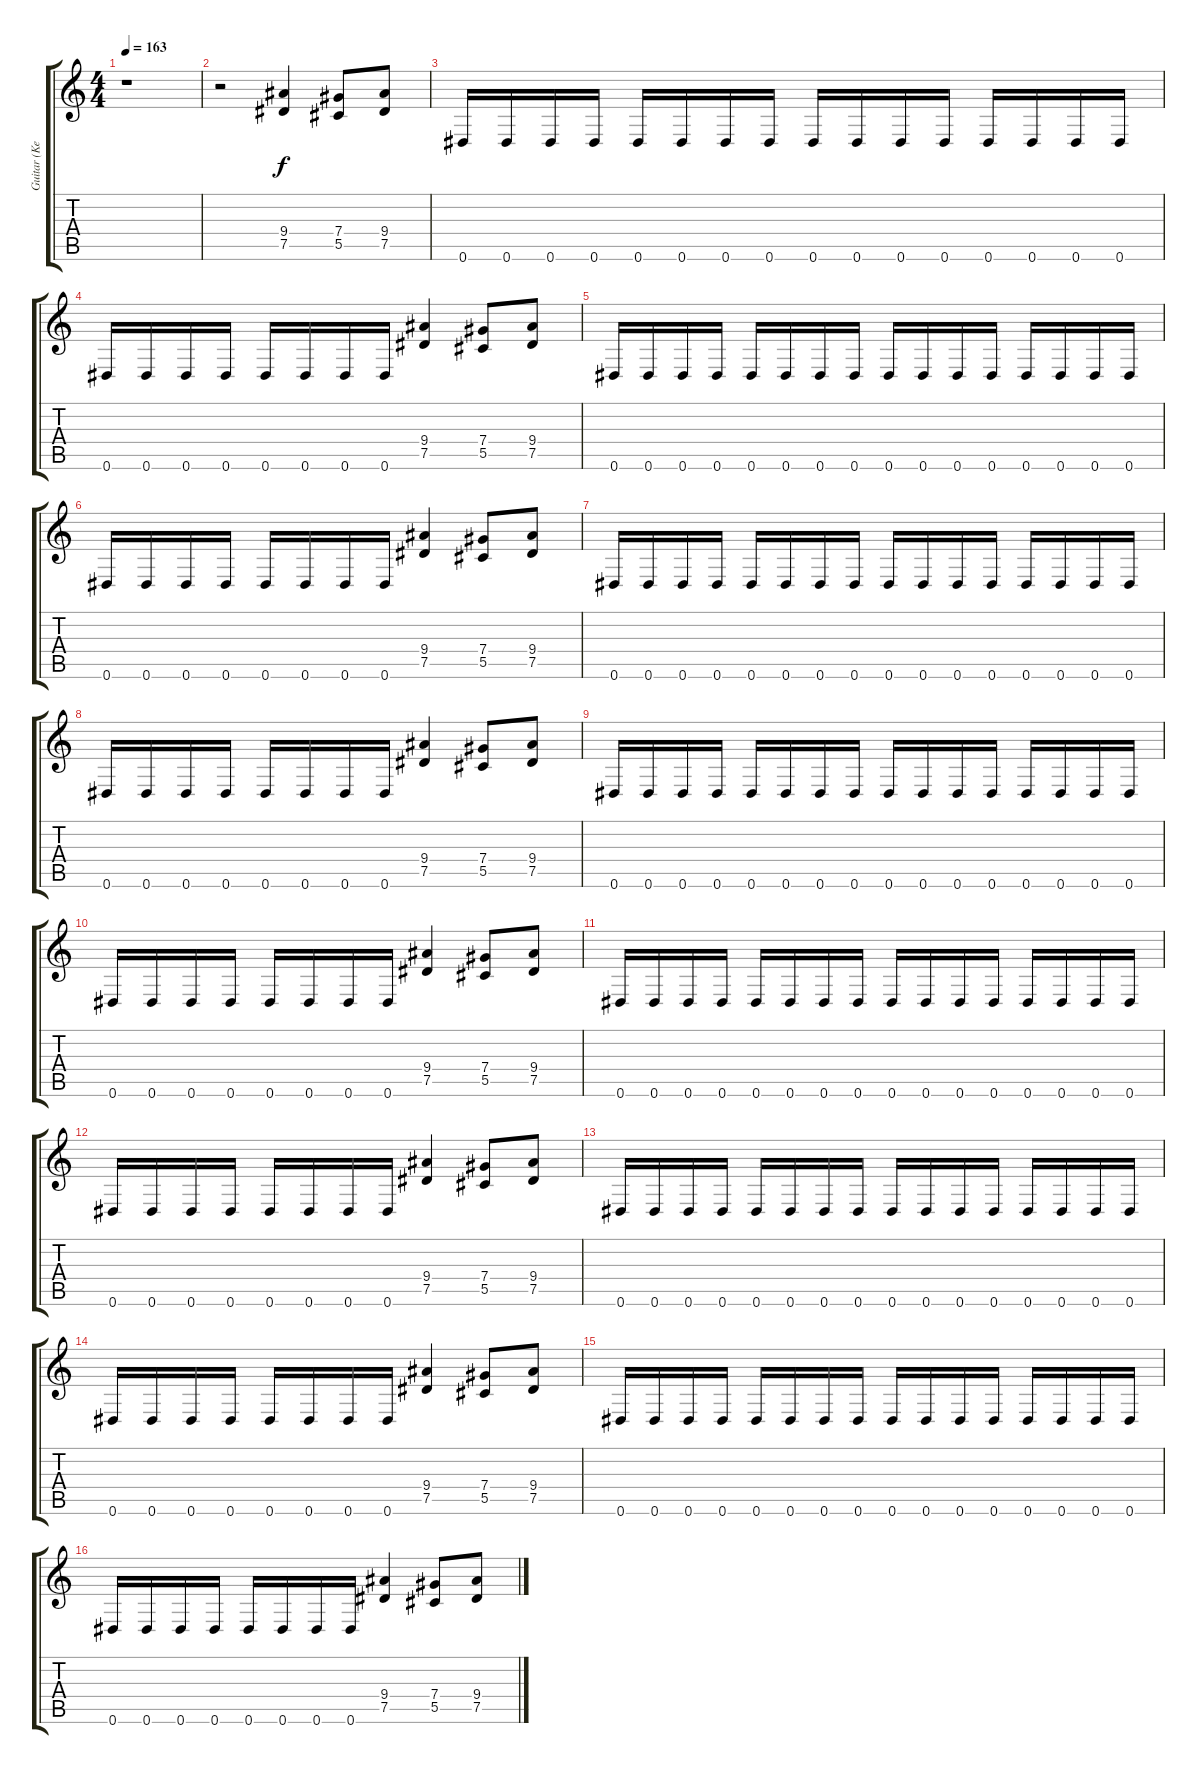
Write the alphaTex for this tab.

\track ("Guitar (Kerry King)" "Guitar (Ke") {instrument distortionguitar}
\staff {score tabs}
\tuning (Eb4 Bb3 Gb3 Db3 Ab2 Eb2) {hide}
\ts (4 4)
\tempo 163
\clef g2
\ks c
r.1{dy f instrument distortionguitar} |
r.2 (9.4 7.5).4 (7.4 5.5).8 (9.4 7.5).8 |
0.6.16 0.6.16 0.6.16 0.6.16 0.6.16 0.6.16 0.6.16 0.6.16 0.6.16 0.6.16 0.6.16 0.6.16 0.6.16 0.6.16 0.6.16 0.6.16 |
0.6.16 0.6.16 0.6.16 0.6.16 0.6.16 0.6.16 0.6.16 0.6.16 (9.4 7.5).4 (7.4 5.5).8 (9.4 7.5).8 |
0.6.16 0.6.16 0.6.16 0.6.16 0.6.16 0.6.16 0.6.16 0.6.16 0.6.16 0.6.16 0.6.16 0.6.16 0.6.16 0.6.16 0.6.16 0.6.16 |
0.6.16 0.6.16 0.6.16 0.6.16 0.6.16 0.6.16 0.6.16 0.6.16 (9.4 7.5).4 (7.4 5.5).8 (9.4 7.5).8 |
0.6.16 0.6.16 0.6.16 0.6.16 0.6.16 0.6.16 0.6.16 0.6.16 0.6.16 0.6.16 0.6.16 0.6.16 0.6.16 0.6.16 0.6.16 0.6.16 |
0.6.16 0.6.16 0.6.16 0.6.16 0.6.16 0.6.16 0.6.16 0.6.16 (9.4 7.5).4 (7.4 5.5).8 (9.4 7.5).8 |
0.6.16 0.6.16 0.6.16 0.6.16 0.6.16 0.6.16 0.6.16 0.6.16 0.6.16 0.6.16 0.6.16 0.6.16 0.6.16 0.6.16 0.6.16 0.6.16 |
0.6.16 0.6.16 0.6.16 0.6.16 0.6.16 0.6.16 0.6.16 0.6.16 (9.4 7.5).4 (7.4 5.5).8 (9.4 7.5).8 |
0.6.16 0.6.16 0.6.16 0.6.16 0.6.16 0.6.16 0.6.16 0.6.16 0.6.16 0.6.16 0.6.16 0.6.16 0.6.16 0.6.16 0.6.16 0.6.16 |
0.6.16 0.6.16 0.6.16 0.6.16 0.6.16 0.6.16 0.6.16 0.6.16 (9.4 7.5).4 (7.4 5.5).8 (9.4 7.5).8 |
0.6.16 0.6.16 0.6.16 0.6.16 0.6.16 0.6.16 0.6.16 0.6.16 0.6.16 0.6.16 0.6.16 0.6.16 0.6.16 0.6.16 0.6.16 0.6.16 |
0.6.16 0.6.16 0.6.16 0.6.16 0.6.16 0.6.16 0.6.16 0.6.16 (9.4 7.5).4 (7.4 5.5).8 (9.4 7.5).8 |
0.6.16 0.6.16 0.6.16 0.6.16 0.6.16 0.6.16 0.6.16 0.6.16 0.6.16 0.6.16 0.6.16 0.6.16 0.6.16 0.6.16 0.6.16 0.6.16 |
0.6.16 0.6.16 0.6.16 0.6.16 0.6.16 0.6.16 0.6.16 0.6.16 (9.4 7.5).4 (7.4 5.5).8 (9.4 7.5).8
